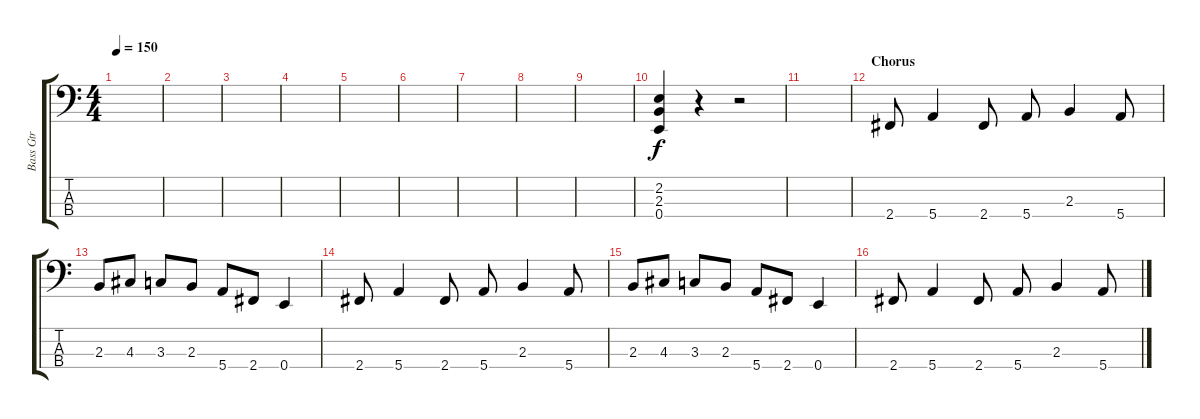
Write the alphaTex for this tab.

\track ("Bass Gtr" "Bass Gtr") {instrument electricbassfinger}
\staff {score tabs}
\tuning (G2 D2 A1 E1) {hide}
\ts (4 4)
\tempo 150
\clef f4
\ks c
|
|
|
|
|
|
|
|
|
(2.2 2.3 0.4).4 r.4 r.2 |
|
\section ("" "Chorus")
2.4.8 5.4.4 2.4.8 5.4.8 2.3.4 5.4.8 |
2.3.8 4.3.8 3.3.8 2.3.8 5.4.8 2.4.8 0.4.4 |
2.4.8 5.4.4 2.4.8 5.4.8 2.3.4 5.4.8 |
2.3.8 4.3.8 3.3.8 2.3.8 5.4.8 2.4.8 0.4.4 |
2.4.8 5.4.4 2.4.8 5.4.8 2.3.4 5.4.8
